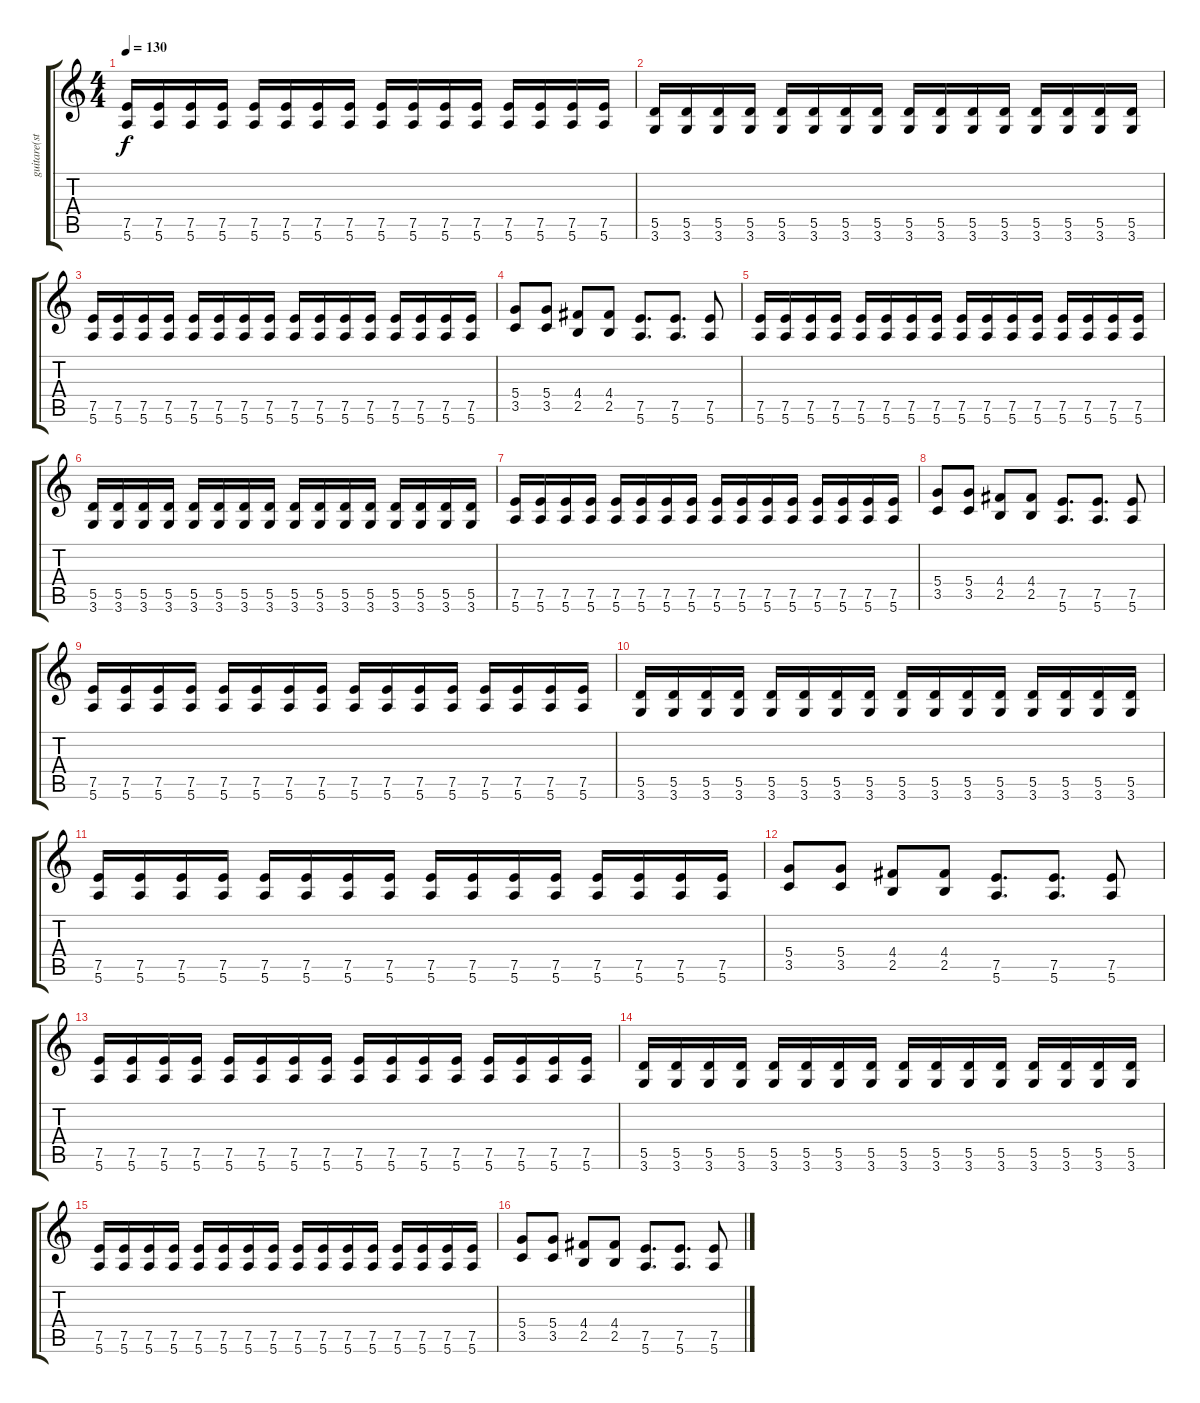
\track ("guitare(sturm)" "guitare(st") {instrument distortionguitar}
\staff {score tabs}
\tuning (E4 B3 G3 D3 A2 E2) {hide}
\ts (4 4)
\tempo 130
\clef g2
\ks c
(7.5 5.6).16{dy f} (7.5 5.6).16 (7.5 5.6).16 (7.5 5.6).16 (7.5 5.6).16 (7.5 5.6).16 (7.5 5.6).16 (7.5 5.6).16 (7.5 5.6).16 (7.5 5.6).16 (7.5 5.6).16 (7.5 5.6).16 (7.5 5.6).16 (7.5 5.6).16 (7.5 5.6).16 (7.5 5.6).16 |
(5.5 3.6).16 (5.5 3.6).16 (5.5 3.6).16 (5.5 3.6).16 (5.5 3.6).16 (5.5 3.6).16 (5.5 3.6).16 (5.5 3.6).16 (5.5 3.6).16 (5.5 3.6).16 (5.5 3.6).16 (5.5 3.6).16 (5.5 3.6).16 (5.5 3.6).16 (5.5 3.6).16 (5.5 3.6).16 |
(7.5 5.6).16 (7.5 5.6).16 (7.5 5.6).16 (7.5 5.6).16 (7.5 5.6).16 (7.5 5.6).16 (7.5 5.6).16 (7.5 5.6).16 (7.5 5.6).16 (7.5 5.6).16 (7.5 5.6).16 (7.5 5.6).16 (7.5 5.6).16 (7.5 5.6).16 (7.5 5.6).16 (7.5 5.6).16 |
(5.4 3.5).8 (5.4 3.5).8 (4.4 2.5).8 (4.4 2.5).8 (7.5 5.6).8{d} (7.5 5.6).8{d} (7.5 5.6).8 |
(7.5 5.6).16 (7.5 5.6).16 (7.5 5.6).16 (7.5 5.6).16 (7.5 5.6).16 (7.5 5.6).16 (7.5 5.6).16 (7.5 5.6).16 (7.5 5.6).16 (7.5 5.6).16 (7.5 5.6).16 (7.5 5.6).16 (7.5 5.6).16 (7.5 5.6).16 (7.5 5.6).16 (7.5 5.6).16 |
(5.5 3.6).16 (5.5 3.6).16 (5.5 3.6).16 (5.5 3.6).16 (5.5 3.6).16 (5.5 3.6).16 (5.5 3.6).16 (5.5 3.6).16 (5.5 3.6).16 (5.5 3.6).16 (5.5 3.6).16 (5.5 3.6).16 (5.5 3.6).16 (5.5 3.6).16 (5.5 3.6).16 (5.5 3.6).16 |
(7.5 5.6).16 (7.5 5.6).16 (7.5 5.6).16 (7.5 5.6).16 (7.5 5.6).16 (7.5 5.6).16 (7.5 5.6).16 (7.5 5.6).16 (7.5 5.6).16 (7.5 5.6).16 (7.5 5.6).16 (7.5 5.6).16 (7.5 5.6).16 (7.5 5.6).16 (7.5 5.6).16 (7.5 5.6).16 |
(5.4 3.5).8 (5.4 3.5).8 (4.4 2.5).8 (4.4 2.5).8 (7.5 5.6).8{d} (7.5 5.6).8{d} (7.5 5.6).8 |
(7.5 5.6).16 (7.5 5.6).16 (7.5 5.6).16 (7.5 5.6).16 (7.5 5.6).16 (7.5 5.6).16 (7.5 5.6).16 (7.5 5.6).16 (7.5 5.6).16 (7.5 5.6).16 (7.5 5.6).16 (7.5 5.6).16 (7.5 5.6).16 (7.5 5.6).16 (7.5 5.6).16 (7.5 5.6).16 |
(5.5 3.6).16 (5.5 3.6).16 (5.5 3.6).16 (5.5 3.6).16 (5.5 3.6).16 (5.5 3.6).16 (5.5 3.6).16 (5.5 3.6).16 (5.5 3.6).16 (5.5 3.6).16 (5.5 3.6).16 (5.5 3.6).16 (5.5 3.6).16 (5.5 3.6).16 (5.5 3.6).16 (5.5 3.6).16 |
(7.5 5.6).16 (7.5 5.6).16 (7.5 5.6).16 (7.5 5.6).16 (7.5 5.6).16 (7.5 5.6).16 (7.5 5.6).16 (7.5 5.6).16 (7.5 5.6).16 (7.5 5.6).16 (7.5 5.6).16 (7.5 5.6).16 (7.5 5.6).16 (7.5 5.6).16 (7.5 5.6).16 (7.5 5.6).16 |
(5.4 3.5).8 (5.4 3.5).8 (4.4 2.5).8 (4.4 2.5).8 (7.5 5.6).8{d} (7.5 5.6).8{d} (7.5 5.6).8 |
(7.5 5.6).16 (7.5 5.6).16 (7.5 5.6).16 (7.5 5.6).16 (7.5 5.6).16 (7.5 5.6).16 (7.5 5.6).16 (7.5 5.6).16 (7.5 5.6).16 (7.5 5.6).16 (7.5 5.6).16 (7.5 5.6).16 (7.5 5.6).16 (7.5 5.6).16 (7.5 5.6).16 (7.5 5.6).16 |
(5.5 3.6).16 (5.5 3.6).16 (5.5 3.6).16 (5.5 3.6).16 (5.5 3.6).16 (5.5 3.6).16 (5.5 3.6).16 (5.5 3.6).16 (5.5 3.6).16 (5.5 3.6).16 (5.5 3.6).16 (5.5 3.6).16 (5.5 3.6).16 (5.5 3.6).16 (5.5 3.6).16 (5.5 3.6).16 |
(7.5 5.6).16 (7.5 5.6).16 (7.5 5.6).16 (7.5 5.6).16 (7.5 5.6).16 (7.5 5.6).16 (7.5 5.6).16 (7.5 5.6).16 (7.5 5.6).16 (7.5 5.6).16 (7.5 5.6).16 (7.5 5.6).16 (7.5 5.6).16 (7.5 5.6).16 (7.5 5.6).16 (7.5 5.6).16 |
(5.4 3.5).8 (5.4 3.5).8 (4.4 2.5).8 (4.4 2.5).8 (7.5 5.6).8{d} (7.5 5.6).8{d} (7.5 5.6).8
